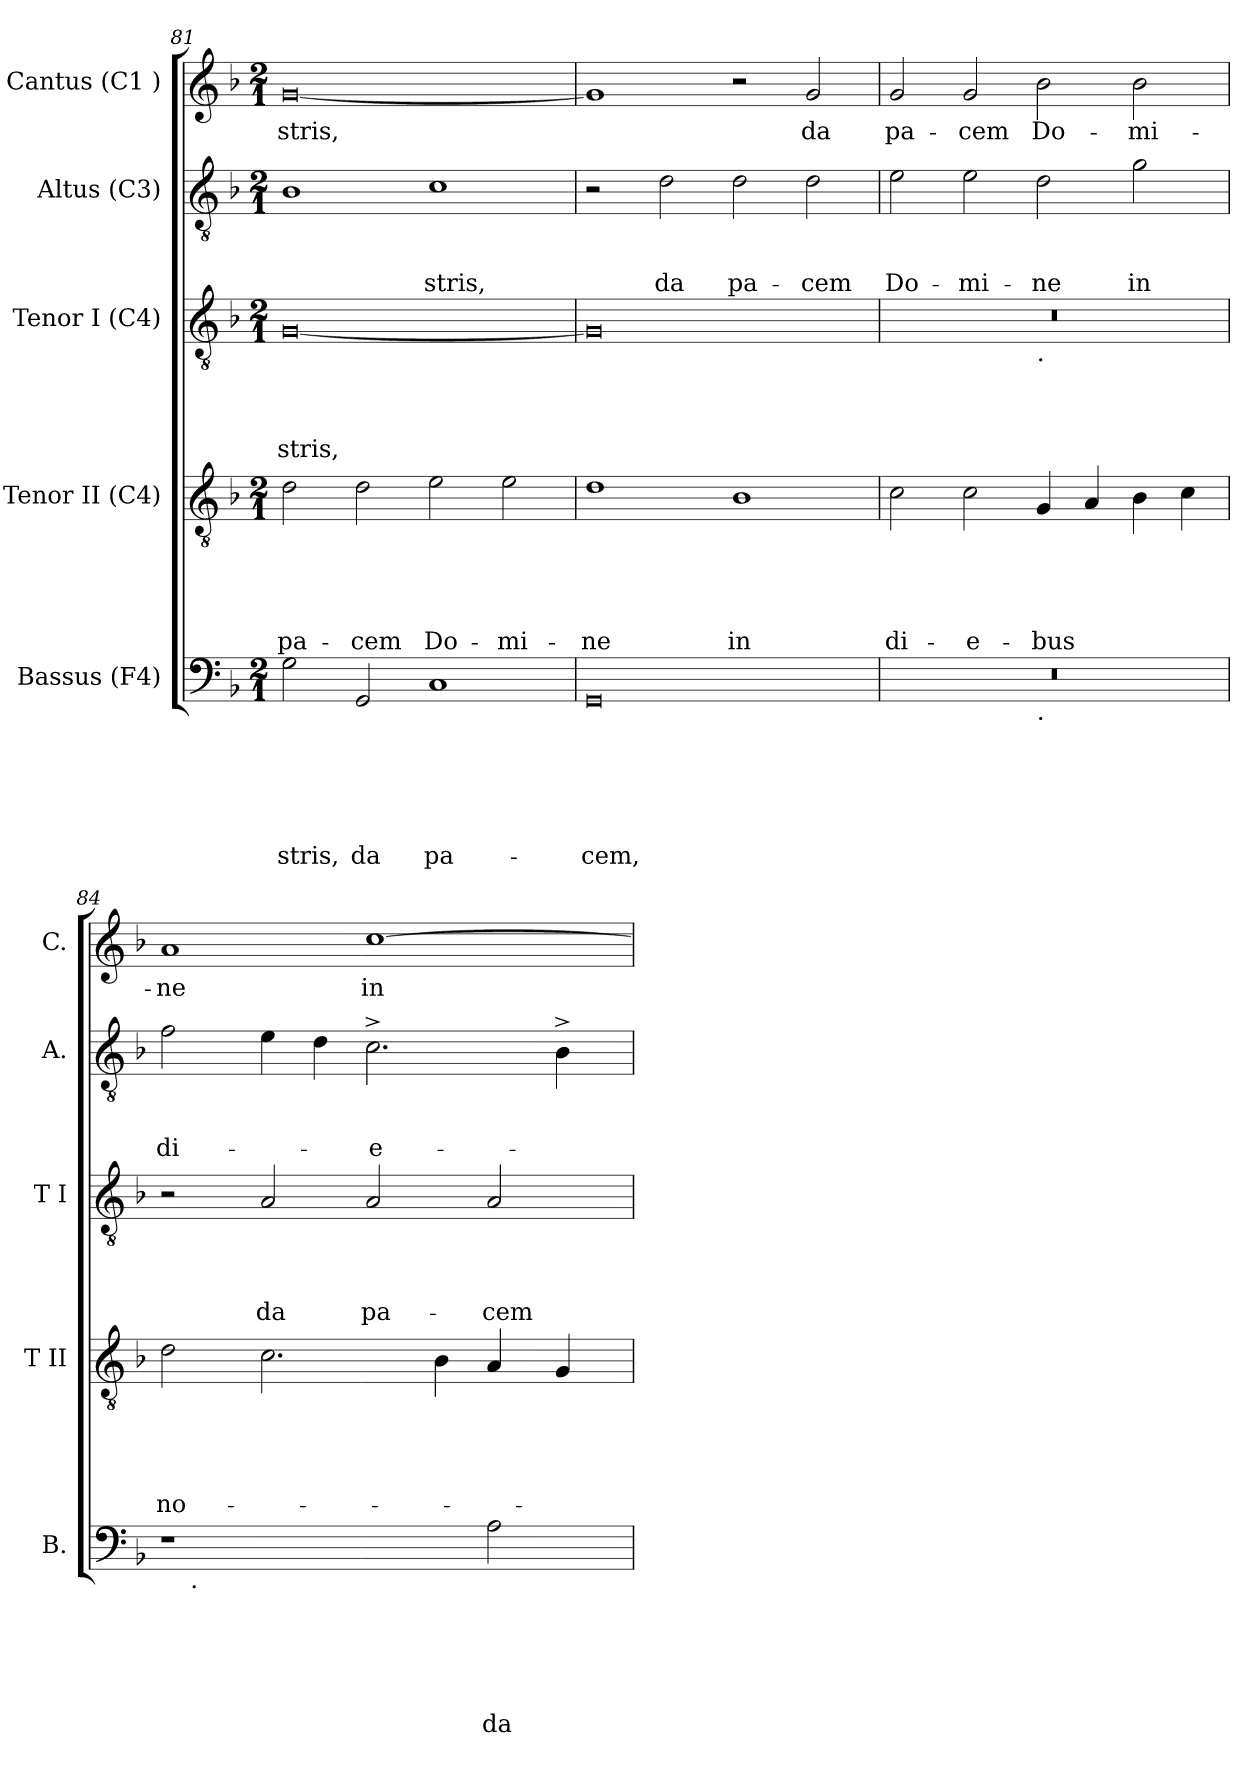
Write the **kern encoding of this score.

**kern	**text	**text	**text	**text	**text	**text	**kern	**text	**text	**text	**text	**text	**kern	**text	**text	**text	**text	**kern	**text	**text	**text	**kern	**text
*part5	*part5	*part5	*part5	*part5	*part5	*part5	*part4	*part4	*part4	*part4	*part4	*part4	*part3	*part3	*part3	*part3	*part3	*part2	*part2	*part2	*part2	*part1	*part1
*staff5	*staff5	*staff5	*staff5	*staff5	*staff5	*staff5	*staff4	*staff4	*staff4	*staff4	*staff4	*staff4	*staff3	*staff3	*staff3	*staff3	*staff3	*staff2	*staff2	*staff2	*staff2	*staff1	*staff1
*I"Bassus (F4)	*	*	*	*	*	*	*I"Tenor II (C4)	*	*	*	*	*	*I"Tenor I (C4)	*	*	*	*	*I"Altus (C3)	*	*	*	*I"Cantus (C1 )	*
*I'B.	*	*	*	*	*	*	*I'T II	*	*	*	*	*	*I'T I	*	*	*	*	*I'A.	*	*	*	*I'C.	*
!!LO:PB:g=z
*clefF4	*	*	*	*	*	*	*clefGv2	*	*	*	*	*	*clefGv2	*	*	*	*	*clefGv2	*	*	*	*clefG2	*
*k[b-]	*	*	*	*	*	*	*k[b-]	*	*	*	*	*	*k[b-]	*	*	*	*	*k[b-]	*	*	*	*k[b-]	*
*F:	*	*	*	*	*	*	*F:	*	*	*	*	*	*F:	*	*	*	*	*F:	*	*	*	*F:	*
*M2/1	*	*	*	*	*	*	*M2/1	*	*	*	*	*	*M2/1	*	*	*	*	*M2/1	*	*	*	*M2/1	*
=81	=81	=81	=81	=81	=81	=81	=81	=81	=81	=81	=81	=81	=81	=81	=81	=81	=81	=81	=81	=81	=81	=81	=81
!	!	!	!	!	!	!LO:LY:b	!	!	!	!	!	!LO:LY:b	!	!	!	!	!LO:LY:b	!	!	!	!	!	!LO:LY:b
2G\	.	.	.	.	.	-stris,	2d\	.	.	.	.	pa-	[<0G	.	.	.	-stris,	1B-	.	.	.	[<0g	-stris,
!	!	!	!	!	!	!LO:LY:b	!	!	!	!	!	!LO:LY:b	!	!	!	!	!	!	!	!	!	!	!
2GG/	.	.	.	.	.	da	2d\	.	.	.	.	-cem	.	.	.	.	.	.	.	.	.	.	.
!	!	!	!	!	!	!LO:LY:b	!	!	!	!	!	!LO:LY:b	!	!	!	!	!	!	!	!	!LO:LY:b	!	!
1C	.	.	.	.	.	pa-	2e\	.	.	.	.	Do-	.	.	.	.	.	1c	.	.	-stris,	.	.
!	!	!	!	!	!	!	!	!	!	!	!	!LO:LY:b	!	!	!	!	!	!	!	!	!	!	!
.	.	.	.	.	.	.	2e\	.	.	.	.	-mi-	.	.	.	.	.	.	.	.	.	.	.
=82	=82	=82	=82	=82	=82	=82	=82	=82	=82	=82	=82	=82	=82	=82	=82	=82	=82	=82	=82	=82	=82	=82	=82
!	!	!	!	!	!	!LO:LY:b	!	!	!	!	!	!LO:LY:b	!	!	!	!	!	!	!	!	!	!	!
0GG	.	.	.	.	.	-cem,	1d	.	.	.	.	-ne	0G]	.	.	.	.	2r	.	.	.	1g]	.
!	!	!	!	!	!	!	!	!	!	!	!	!	!	!	!	!	!	!	!	!	!LO:LY:b	!	!
.	.	.	.	.	.	.	.	.	.	.	.	.	.	.	.	.	.	2d\	.	.	da	.	.
!	!	!	!	!	!	!	!	!	!	!	!	!LO:LY:b	!	!	!	!	!	!	!	!	!LO:LY:b	!	!
.	.	.	.	.	.	.	1B-	.	.	.	.	in	.	.	.	.	.	2d\	.	.	pa-	2r	.
!	!	!	!	!	!	!	!	!	!	!	!	!	!	!	!	!	!	!	!	!	!LO:LY:b	!	!LO:LY:b
.	.	.	.	.	.	.	.	.	.	.	.	.	.	.	.	.	.	2d\	.	.	-cem	2g/	da
=83	=83	=83	=83	=83	=83	=83	=83	=83	=83	=83	=83	=83	=83	=83	=83	=83	=83	=83	=83	=83	=83	=83	=83
!	!	!	!	!	!	!	!	!	!	!	!	!LO:LY:b	!	!	!	!	!	!	!	!	!LO:LY:b	!	!LO:LY:b
*^	*	*	*	*	*	*	*	*	*	*	*	*	*^	*	*	*	*	*	*	*	*	*	*
0r	1ryy	.	.	.	.	.	.	2c\	.	.	.	.	di-	0r	1ryy	.	.	.	.	2e\	.	.	Do-	2g/	pa-
!	!	!	!	!	!	!	!	!	!	!	!	!	!LO:LY:b	!	!	!	!	!	!	!	!	!	!LO:LY:b	!	!LO:LY:b
.	.	.	.	.	.	.	.	2c\	.	.	.	.	-e-	.	.	.	.	.	.	2e\	.	.	-mi-	2g/	-cem
!	!	!	!	!	!	!	!	!	!	!	!	!	!	!	!LO:TX:b:t=.	!	!	!	!	!	!	!	!	!	!
!	!LO:TX:b:t=.	!	!	!	!	!	!	!	!	!	!	!	!	!	!	!	!	!	!	!	!	!	!	!	!
!	!	!	!	!	!	!	!	!	!	!	!	!	!LO:LY:b	!	!	!	!	!	!	!	!	!	!LO:LY:b	!	!LO:LY:b
.	1ryy	.	.	.	.	.	.	4G/	.	.	.	.	-bus	.	1ryy	.	.	.	.	2d\	.	.	-ne	2b-\	Do-
.	.	.	.	.	.	.	.	4A/	.	.	.	.	.	.	.	.	.	.	.	.	.	.	.	.	.
!	!	!	!	!	!	!	!	!	!	!	!	!	!	!	!	!	!	!	!	!	!	!	!LO:LY:b	!	!LO:LY:b
.	.	.	.	.	.	.	.	4B-\	.	.	.	.	.	.	.	.	.	.	.	2g\	.	.	in	2b-\	-mi-
.	.	.	.	.	.	.	.	4c\	.	.	.	.	.	.	.	.	.	.	.	.	.	.	.	.	.
=84	=84	=84	=84	=84	=84	=84	=84	=84	=84	=84	=84	=84	=84	=84	=84	=84	=84	=84	=84	=84	=84	=84	=84	=84	=84
!	!	!	!	!	!	!	!	!	!	!	!	!	!LO:LY:b	!	!	!	!	!	!	!	!	!	!LO:LY:b	!	!LO:LY:b
*	*	*	*	*	*	*	*	*	*	*	*	*	*	*v	*v	*	*	*	*	*	*	*	*	*	*
1r	16.ryy	.	.	.	.	.	.	2d\	.	.	.	.	no-	2r	.	.	.	.	2f\	.	.	di-	1a	-ne
!	!LO:TX:b:t=.	!	!	!	!	!	!	!	!	!	!	!	!	!	!	!	!	!	!	!	!	!	!	!
.	1ryy	.	.	.	.	.	.	.	.	.	.	.	.	.	.	.	.	.	.	.	.	.	.	.
!	!	!	!	!	!	!	!	!	!	!	!	!	!	!	!	!	!	!LO:LY:b	!	!	!	!	!	!
.	.	.	.	.	.	.	.	2.c\	.	.	.	.	.	2A/	.	.	.	da	4e\	.	.	.	.	.
.	.	.	.	.	.	.	.	.	.	.	.	.	.	.	.	.	.	.	4d\	.	.	.	.	.
!	!	!	!	!	!	!	!	!	!	!	!	!	!	!	!	!	!	!LO:LY:b	!	!	!	!LO:LY:b:rj	!	!LO:LY:b
2ryy	.	.	.	.	.	.	.	.	.	.	.	.	.	2A/	.	.	.	pa-	2.c^>\	.	.	-e-	[<1cc	in
.	2ryy	.	.	.	.	.	.	.	.	.	.	.	.	.	.	.	.	.	.	.	.	.	.	.
.	.	.	.	.	.	.	.	4B-\	.	.	.	.	.	.	.	.	.	.	.	.	.	.	.	.
!	!	!	!	!	!	!	!LO:LY:b	!	!	!	!	!	!	!	!	!	!	!LO:LY:b	!	!	!	!	!	!
2A\	.	.	.	.	.	.	da	4A/	.	.	.	.	.	2A/	.	.	.	-cem	.	.	.	.	.	.
.	4ryy	.	.	.	.	.	.	.	.	.	.	.	.	.	.	.	.	.	.	.	.	.	.	.
.	.	.	.	.	.	.	.	4G/	.	.	.	.	.	.	.	.	.	.	4B-^>\	.	.	.	.	.
.	8ryy	.	.	.	.	.	.	.	.	.	.	.	.	.	.	.	.	.	.	.	.	.	.	.
.	32ryy	.	.	.	.	.	.	.	.	.	.	.	.	.	.	.	.	.	.	.	.	.	.	.
*v	*v	*	*	*	*	*	*	*	*	*	*	*	*	*	*	*	*	*	*	*	*	*	*	*
=	=	=	=	=	=	=	=	=	=	=	=	=	=	=	=	=	=	=	=	=	=	=	=
*-	*-	*-	*-	*-	*-	*-	*-	*-	*-	*-	*-	*-	*-	*-	*-	*-	*-	*-	*-	*-	*-	*-	*-
